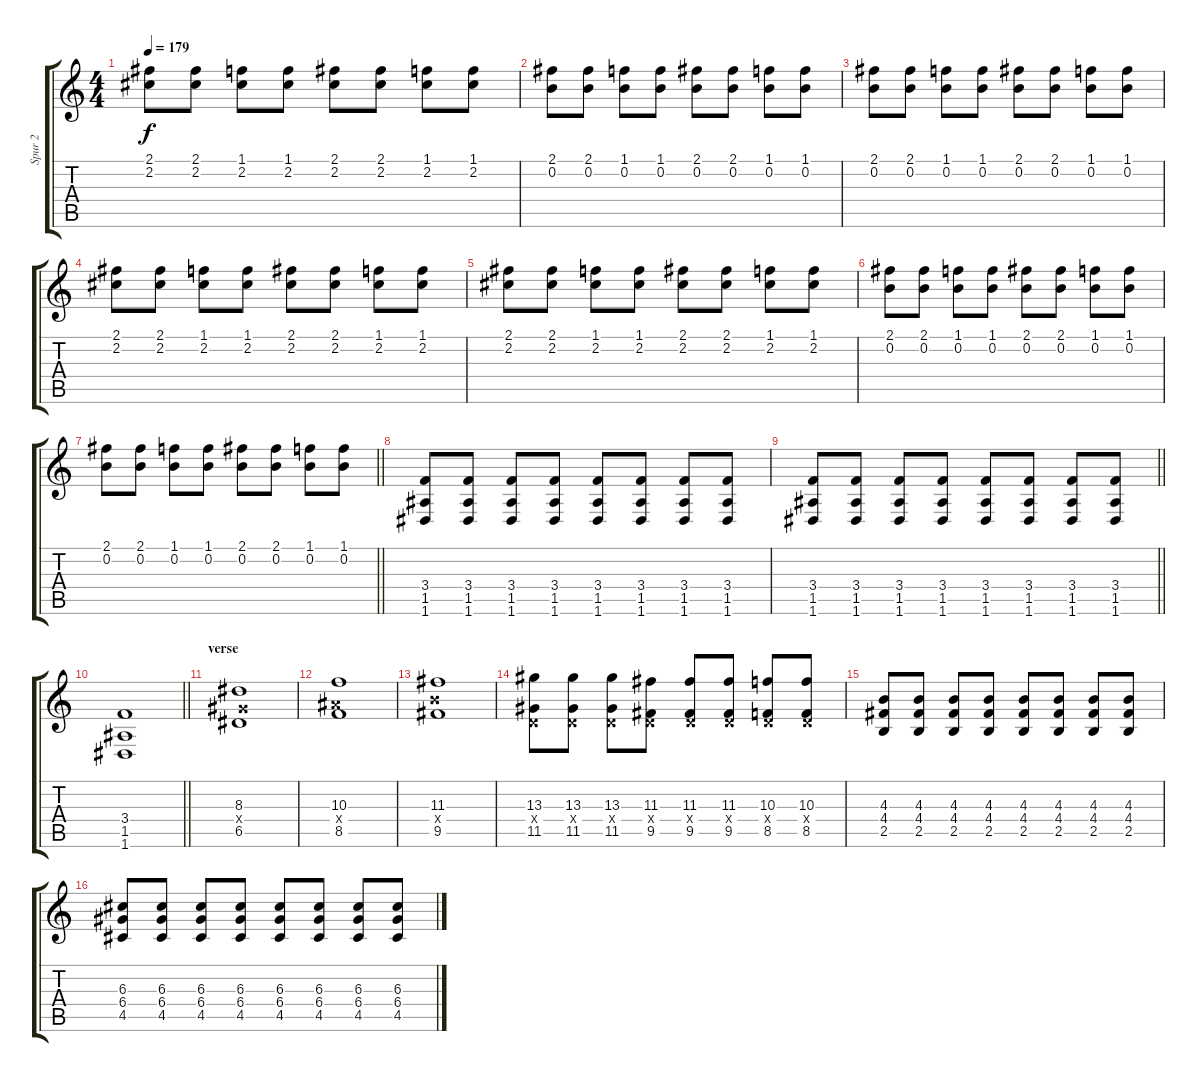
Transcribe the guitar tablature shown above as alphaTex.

\track ("Spur 2" "Spur 2") {instrument distortionguitar}
\staff {score tabs}
\tuning (E4 B3 G3 D3 A2 D2) {hide}
\ts (4 4)
\tempo 179
\clef g2
\ks c
(2.1 2.2).8{dy f} (2.1 2.2).8 (1.1 2.2).8 (1.1 2.2).8 (2.1 2.2).8 (2.1 2.2).8 (1.1 2.2).8 (1.1 2.2).8 |
(2.1 0.2).8 (2.1 0.2).8 (1.1 0.2).8 (1.1 0.2).8 (2.1 0.2).8 (2.1 0.2).8 (1.1 0.2).8 (1.1 0.2).8 |
(2.1 0.2).8 (2.1 0.2).8 (1.1 0.2).8 (1.1 0.2).8 (2.1 0.2).8 (2.1 0.2).8 (1.1 0.2).8 (1.1 0.2).8 |
(2.1 2.2).8 (2.1 2.2).8 (1.1 2.2).8 (1.1 2.2).8 (2.1 2.2).8 (2.1 2.2).8 (1.1 2.2).8 (1.1 2.2).8 |
(2.1 2.2).8 (2.1 2.2).8 (1.1 2.2).8 (1.1 2.2).8 (2.1 2.2).8 (2.1 2.2).8 (1.1 2.2).8 (1.1 2.2).8 |
(2.1 0.2).8 (2.1 0.2).8 (1.1 0.2).8 (1.1 0.2).8 (2.1 0.2).8 (2.1 0.2).8 (1.1 0.2).8 (1.1 0.2).8 |
\barLineRight lightlight
(2.1 0.2).8 (2.1 0.2).8 (1.1 0.2).8 (1.1 0.2).8 (2.1 0.2).8 (2.1 0.2).8 (1.1 0.2).8 (1.1 0.2).8 |
\section ("" "")
(3.4 1.5 1.6).8 (3.4 1.5 1.6).8 (3.4 1.5 1.6).8 (3.4 1.5 1.6).8 (3.4 1.5 1.6).8 (3.4 1.5 1.6).8 (3.4 1.5 1.6).8 (3.4 1.5 1.6).8 |
\barLineRight lightlight
(3.4 1.5 1.6).8 (3.4 1.5 1.6).8 (3.4 1.5 1.6).8 (3.4 1.5 1.6).8 (3.4 1.5 1.6).8 (3.4 1.5 1.6).8 (3.4 1.5 1.6).8 (3.4 1.5 1.6).8 |
\barLineRight lightlight
(3.4 1.5 1.6).1 |
\section ("" "verse")
(8.3 6.4{x} 6.5).1 |
(10.3 8.4{x} 8.5).1 |
(11.3 9.4{x} 9.5).1 |
(13.3 0.4{x} 11.5).8 (13.3 0.4{x} 11.5).8 (13.3 0.4{x} 11.5).8 (11.3 0.4{x} 9.5).8 (11.3 0.4{x} 9.5).8 (11.3 0.4{x} 9.5).8 (10.3 0.4{x} 8.5).8 (10.3 0.4{x} 8.5).8 |
(4.3 4.4 2.5).8 (4.3 4.4 2.5).8 (4.3 4.4 2.5).8 (4.3 4.4 2.5).8 (4.3 4.4 2.5).8 (4.3 4.4 2.5).8 (4.3 4.4 2.5).8 (4.3 4.4 2.5).8 |
(6.3 6.4 4.5).8 (6.3 6.4 4.5).8 (6.3 6.4 4.5).8 (6.3 6.4 4.5).8 (6.3 6.4 4.5).8 (6.3 6.4 4.5).8 (6.3 6.4 4.5).8 (6.3 6.4 4.5).8
